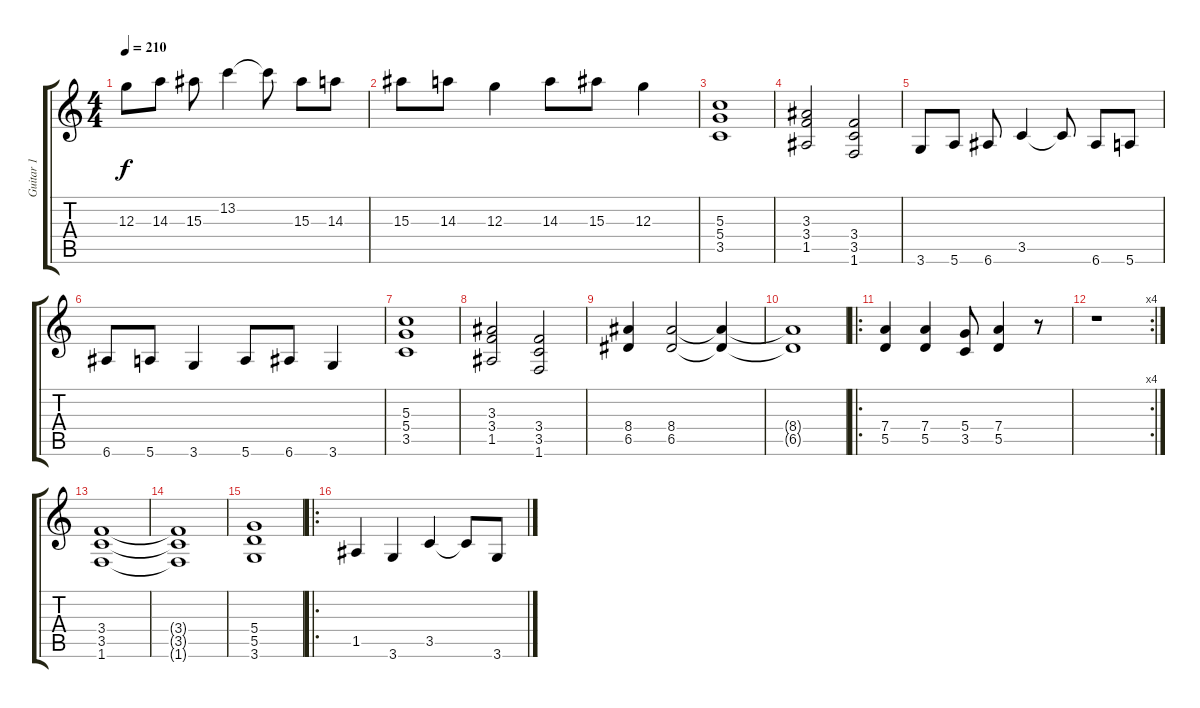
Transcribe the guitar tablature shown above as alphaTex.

\track ("Guitar 1" "Guitar 1") {instrument overdrivenguitar}
\staff {score tabs}
\tuning (E4 B3 G3 D3 A2 E2) {hide}
\ts (4 4)
\tempo 210
\clef g2
\ks c
12.3.8{dy f} 14.3.8 15.3.8 13.2.4 13.2{t}.8 15.3.8 14.3.8 |
15.3.8 14.3.8 12.3.4 14.3.8 15.3.8 12.3.4 |
(5.3 5.4 3.5).1 |
(3.3 3.4 1.5).2 (3.4 3.5 1.6).2 |
3.6.8 5.6.8 6.6.8 3.5.4 3.5{t}.8 6.6.8 5.6.8 |
6.6.8 5.6.8 3.6.4 5.6.8 6.6.8 3.6.4 |
(5.3 5.4 3.5).1 |
(3.3 3.4 1.5).2 (3.4 3.5 1.6).2 |
(8.4 6.5).4 (8.4 6.5).2 (8.4{t} 6.5{t}).4 |
(8.4{t} 6.5{t}).1 |
\ro
(7.4 5.5).4 (7.4 5.5).4 (5.4 3.5).8 (7.4 5.5).4 r.8 |
\rc 4
r.1 |
(3.4 3.5 1.6).1 |
(3.4{t} 3.5{t} 1.6{t}).1 |
(5.4 5.5 3.6).1 |
\ro
1.5.4 3.6.4 3.5.4 3.5{t}.8 3.6.8
